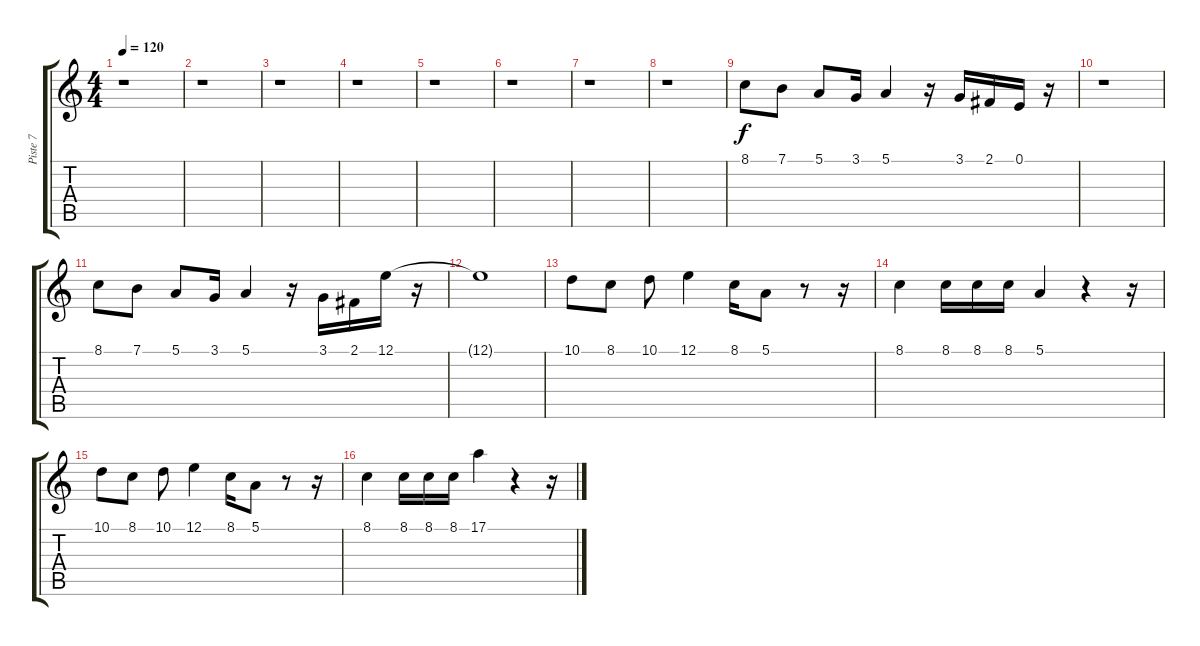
\track ("Piste 7" "Piste 7") {instrument electricpiano1}
\staff {score tabs}
\tuning (E4 B3 G3 D3 A2 E2) {hide}
\ts (4 4)
\tempo 120
\clef g2
\ks c
r.1{dy f} |
r.1 |
r.1 |
r.1 |
r.1 |
r.1 |
r.1 |
r.1 |
8.1.8 7.1.8 5.1.8 3.1.16 5.1.4 r.16 3.1.16 2.1.16 0.1.16 r.16 |
r.1 |
8.1.8 7.1.8 5.1.8 3.1.16 5.1.4 r.16 3.1.16 2.1.16 12.1.16 r.16 |
12.1{t}.1 |
10.1.8 8.1.8 10.1.8 12.1.4 8.1.16 5.1.8 r.8 r.16 |
8.1.4 8.1.16 8.1.16 8.1.16 5.1.4 r.4 r.16 |
10.1.8 8.1.8 10.1.8 12.1.4 8.1.16 5.1.8 r.8 r.16 |
8.1.4 8.1.16 8.1.16 8.1.16 17.1.4 r.4 r.16
